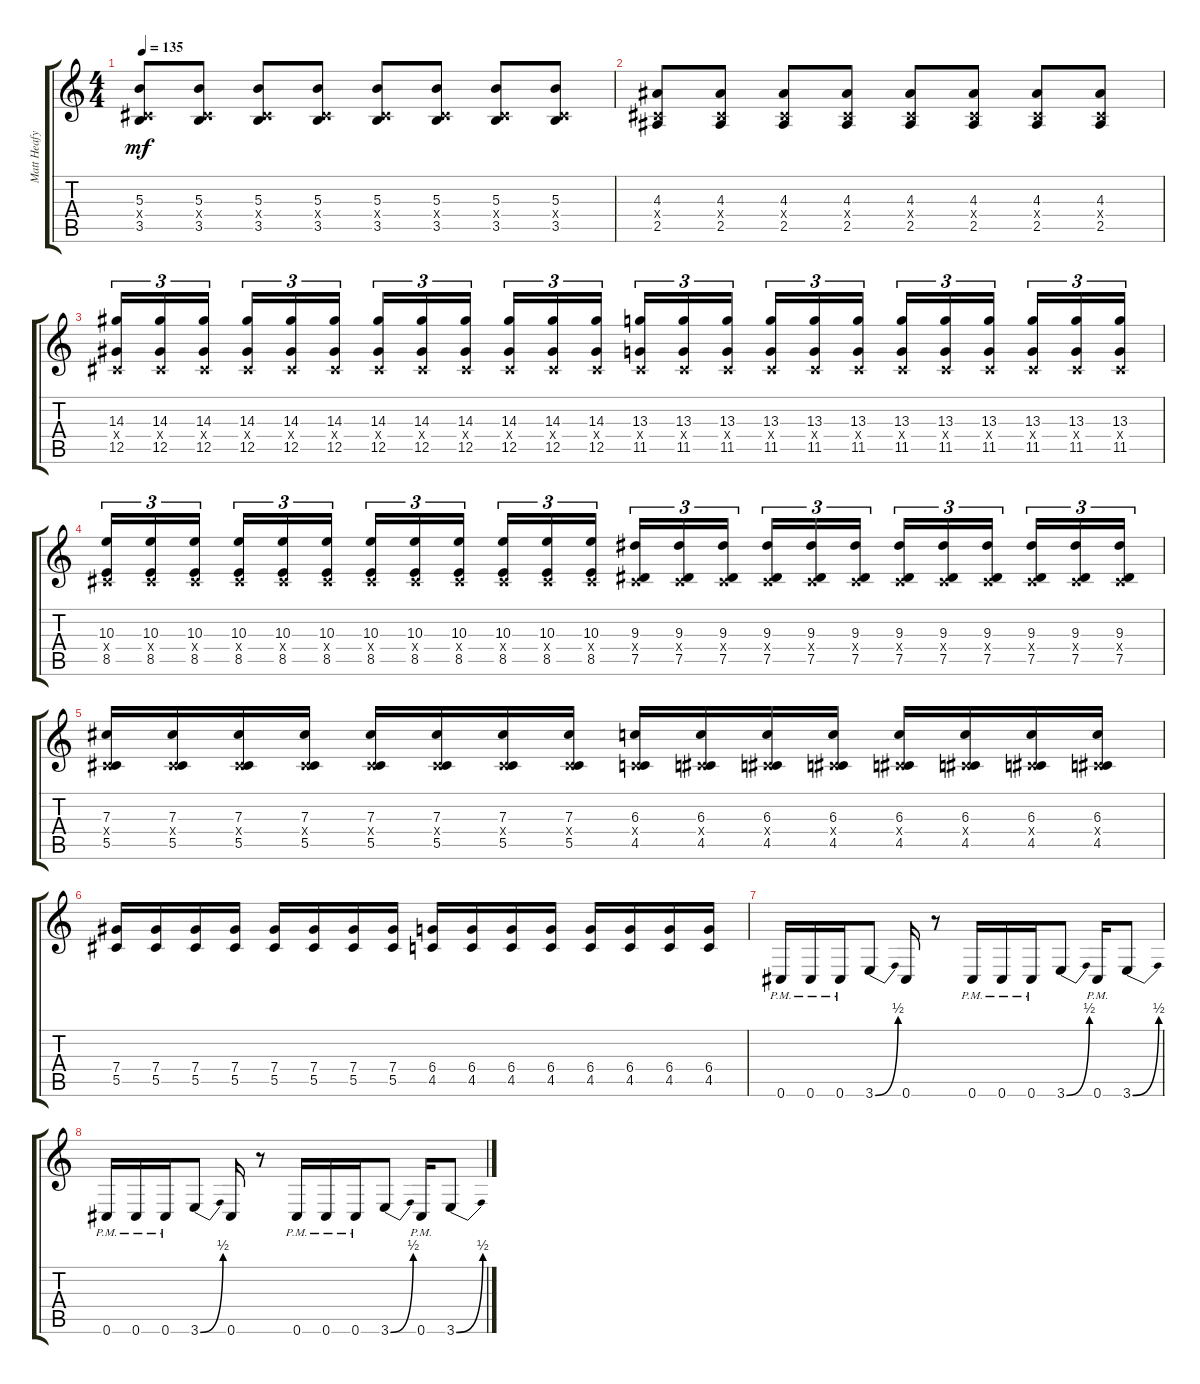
\track ("Matt Heafy" "Matt Heafy") {instrument distortionguitar}
\staff {score tabs}
\tuning (Eb4 Bb3 Gb3 Db3 Ab2 Db2) {hide}
\ts (4 4)
\tempo 135
\clef g2
\ks c
(5.3 0.4{x} 3.5).8{dy mf} (5.3 0.4{x} 3.5).8 (5.3 0.4{x} 3.5).8 (5.3 0.4{x} 3.5).8 (5.3 0.4{x} 3.5).8 (5.3 0.4{x} 3.5).8 (5.3 0.4{x} 3.5).8 (5.3 0.4{x} 3.5).8 |
(4.3 0.4{x} 2.5).8 (4.3 0.4{x} 2.5).8 (4.3 0.4{x} 2.5).8 (4.3 0.4{x} 2.5).8 (4.3 0.4{x} 2.5).8 (4.3 0.4{x} 2.5).8 (4.3 0.4{x} 2.5).8 (4.3 0.4{x} 2.5).8 |
(14.3 0.4{x} 12.5).16{tu (3 2)} (14.3 0.4{x} 12.5).16{tu (3 2)} (14.3 0.4{x} 12.5).16{tu (3 2)} (14.3 0.4{x} 12.5).16{tu (3 2)} (14.3 0.4{x} 12.5).16{tu (3 2)} (14.3 0.4{x} 12.5).16{tu (3 2)} (14.3 0.4{x} 12.5).16{tu (3 2)} (14.3 0.4{x} 12.5).16{tu (3 2)} (14.3 0.4{x} 12.5).16{tu (3 2)} (14.3 0.4{x} 12.5).16{tu (3 2)} (14.3 0.4{x} 12.5).16{tu (3 2)} (14.3 0.4{x} 12.5).16{tu (3 2)} (13.3 0.4{x} 11.5).16{tu (3 2)} (13.3 0.4{x} 11.5).16{tu (3 2)} (13.3 0.4{x} 11.5).16{tu (3 2)} (13.3 0.4{x} 11.5).16{tu (3 2)} (13.3 0.4{x} 11.5).16{tu (3 2)} (13.3 0.4{x} 11.5).16{tu (3 2)} (13.3 0.4{x} 11.5).16{tu (3 2)} (13.3 0.4{x} 11.5).16{tu (3 2)} (13.3 0.4{x} 11.5).16{tu (3 2)} (13.3 0.4{x} 11.5).16{tu (3 2)} (13.3 0.4{x} 11.5).16{tu (3 2)} (13.3 0.4{x} 11.5).16{tu (3 2)} |
(10.3 0.4{x} 8.5).16{tu (3 2)} (10.3 0.4{x} 8.5).16{tu (3 2)} (10.3 0.4{x} 8.5).16{tu (3 2)} (10.3 0.4{x} 8.5).16{tu (3 2)} (10.3 0.4{x} 8.5).16{tu (3 2)} (10.3 0.4{x} 8.5).16{tu (3 2)} (10.3 0.4{x} 8.5).16{tu (3 2)} (10.3 0.4{x} 8.5).16{tu (3 2)} (10.3 0.4{x} 8.5).16{tu (3 2)} (10.3 0.4{x} 8.5).16{tu (3 2)} (10.3 0.4{x} 8.5).16{tu (3 2)} (10.3 0.4{x} 8.5).16{tu (3 2)} (9.3 0.4{x} 7.5).16{tu (3 2)} (9.3 0.4{x} 7.5).16{tu (3 2)} (9.3 0.4{x} 7.5).16{tu (3 2)} (9.3 0.4{x} 7.5).16{tu (3 2)} (9.3 0.4{x} 7.5).16{tu (3 2)} (9.3 0.4{x} 7.5).16{tu (3 2)} (9.3 0.4{x} 7.5).16{tu (3 2)} (9.3 0.4{x} 7.5).16{tu (3 2)} (9.3 0.4{x} 7.5).16{tu (3 2)} (9.3 0.4{x} 7.5).16{tu (3 2)} (9.3 0.4{x} 7.5).16{tu (3 2)} (9.3 0.4{x} 7.5).16{tu (3 2)} |
(7.3 0.4{x} 5.5).16 (7.3 0.4{x} 5.5).16 (7.3 0.4{x} 5.5).16 (7.3 0.4{x} 5.5).16 (7.3 0.4{x} 5.5).16 (7.3 0.4{x} 5.5).16 (7.3 0.4{x} 5.5).16 (7.3 0.4{x} 5.5).16 (6.3 0.4{x} 4.5).16 (6.3 0.4{x} 4.5).16 (6.3 0.4{x} 4.5).16 (6.3 0.4{x} 4.5).16 (6.3 0.4{x} 4.5).16 (6.3 0.4{x} 4.5).16 (6.3 0.4{x} 4.5).16 (6.3 0.4{x} 4.5).16 |
(7.4 5.5).16 (7.4 5.5).16 (7.4 5.5).16 (7.4 5.5).16 (7.4 5.5).16 (7.4 5.5).16 (7.4 5.5).16 (7.4 5.5).16 (6.4 4.5).16 (6.4 4.5).16 (6.4 4.5).16 (6.4 4.5).16 (6.4 4.5).16 (6.4 4.5).16 (6.4 4.5).16 (6.4 4.5).16 |
0.6{pm}.16 0.6{pm}.16 0.6{pm}.16 3.6{be (bend 0 0 60 2)}.8 0.6.16 r.8 0.6{pm}.16 0.6{pm}.16 0.6{pm}.16 3.6{be (bend 0 0 60 2)}.8 0.6{pm}.16 3.6{be (bend 0 0 60 2)}.8 |
0.6{pm}.16 0.6{pm}.16 0.6{pm}.16 3.6{be (bend 0 0 60 2)}.8 0.6.16 r.8 0.6{pm}.16 0.6{pm}.16 0.6{pm}.16 3.6{be (bend 0 0 60 2)}.8 0.6{pm}.16 3.6{be (bend 0 0 60 2)}.8
